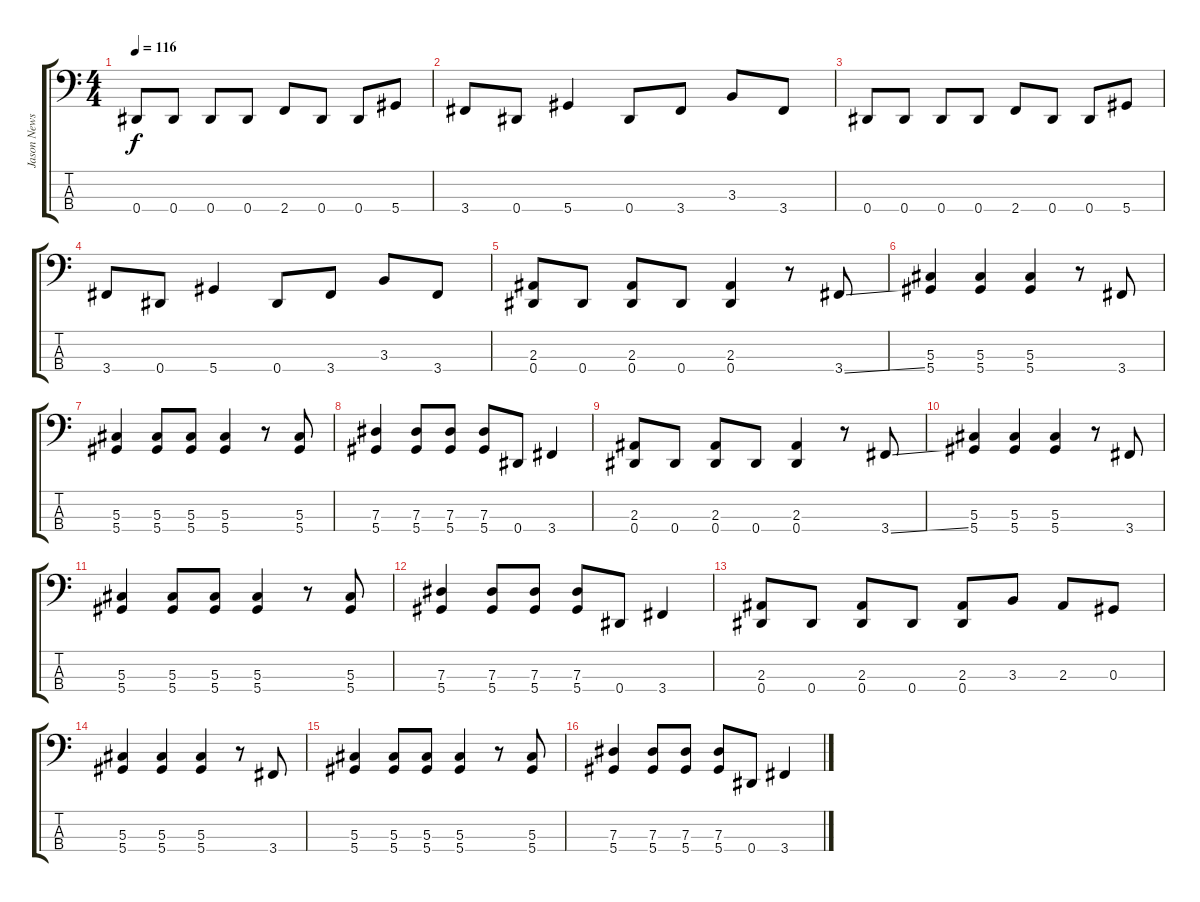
\track ("Jason Newsted" "Jason News") {instrument electricbasspick}
\staff {score tabs}
\tuning (Gb2 Db2 Ab1 Eb1) {hide}
\ts (4 4)
\tempo 116
\clef f4
\ks c
0.4.8{dy f} 0.4.8 0.4.8 0.4.8 2.4.8 0.4.8 0.4.8 5.4.8 |
3.4.8 0.4.8 5.4.4 0.4.8 3.4.8 3.3.8 3.4.8 |
0.4.8 0.4.8 0.4.8 0.4.8 2.4.8 0.4.8 0.4.8 5.4.8 |
3.4.8 0.4.8 5.4.4 0.4.8 3.4.8 3.3.8 3.4.8 |
(2.3 0.4).8 0.4.8 (2.3 0.4).8 0.4.8 (2.3 0.4).4 r.8 3.4{ss}.8 |
(5.3 5.4).4 (5.3 5.4).4 (5.3 5.4).4 r.8 3.4.8 |
(5.3 5.4).4 (5.3 5.4).8 (5.3 5.4).8 (5.3 5.4).4 r.8 (5.3 5.4).8 |
(7.3 5.4).4 (7.3 5.4).8 (7.3 5.4).8 (7.3 5.4).8 0.4.8 3.4.4 |
(2.3 0.4).8 0.4.8 (2.3 0.4).8 0.4.8 (2.3 0.4).4 r.8 3.4{ss}.8 |
(5.3 5.4).4 (5.3 5.4).4 (5.3 5.4).4 r.8 3.4.8 |
(5.3 5.4).4 (5.3 5.4).8 (5.3 5.4).8 (5.3 5.4).4 r.8 (5.3 5.4).8 |
(7.3 5.4).4 (7.3 5.4).8 (7.3 5.4).8 (7.3 5.4).8 0.4.8 3.4.4 |
(2.3 0.4).8 0.4.8 (2.3 0.4).8 0.4.8 (2.3 0.4).8 3.3.8 2.3.8 0.3.8 |
(5.3 5.4).4 (5.3 5.4).4 (5.3 5.4).4 r.8 3.4.8 |
(5.3 5.4).4 (5.3 5.4).8 (5.3 5.4).8 (5.3 5.4).4 r.8 (5.3 5.4).8 |
(7.3 5.4).4 (7.3 5.4).8 (7.3 5.4).8 (7.3 5.4).8 0.4.8 3.4.4
